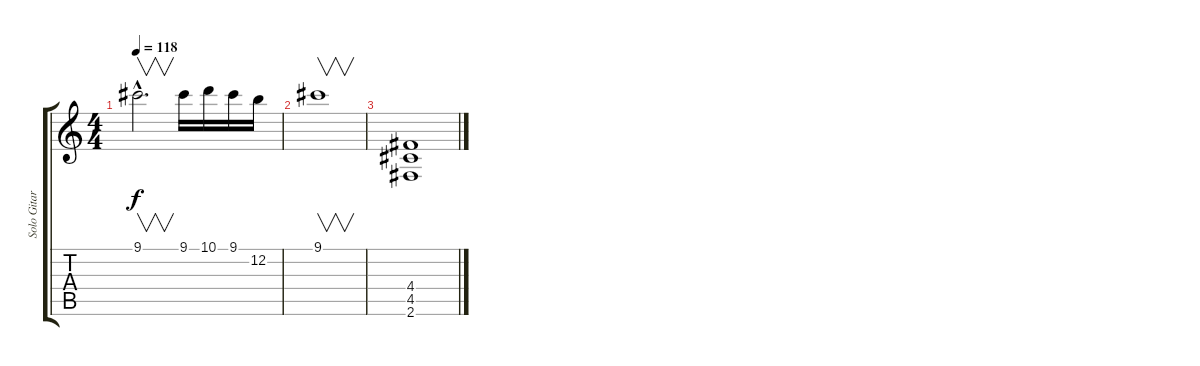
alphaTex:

\track ("Solo Gitar" "Solo Gitar") {instrument overdrivenguitar}
\staff {score tabs}
\tuning (E4 B3 G3 D3 A2 E2) {hide}
\ts (4 4)
\tempo 118
\clef g2
\ks c
9.1{hac}.2{v d dy f} 9.1.16 10.1.16 9.1.16 12.2.16 |
9.1.1{v} |
(4.4 4.5 2.6).1
